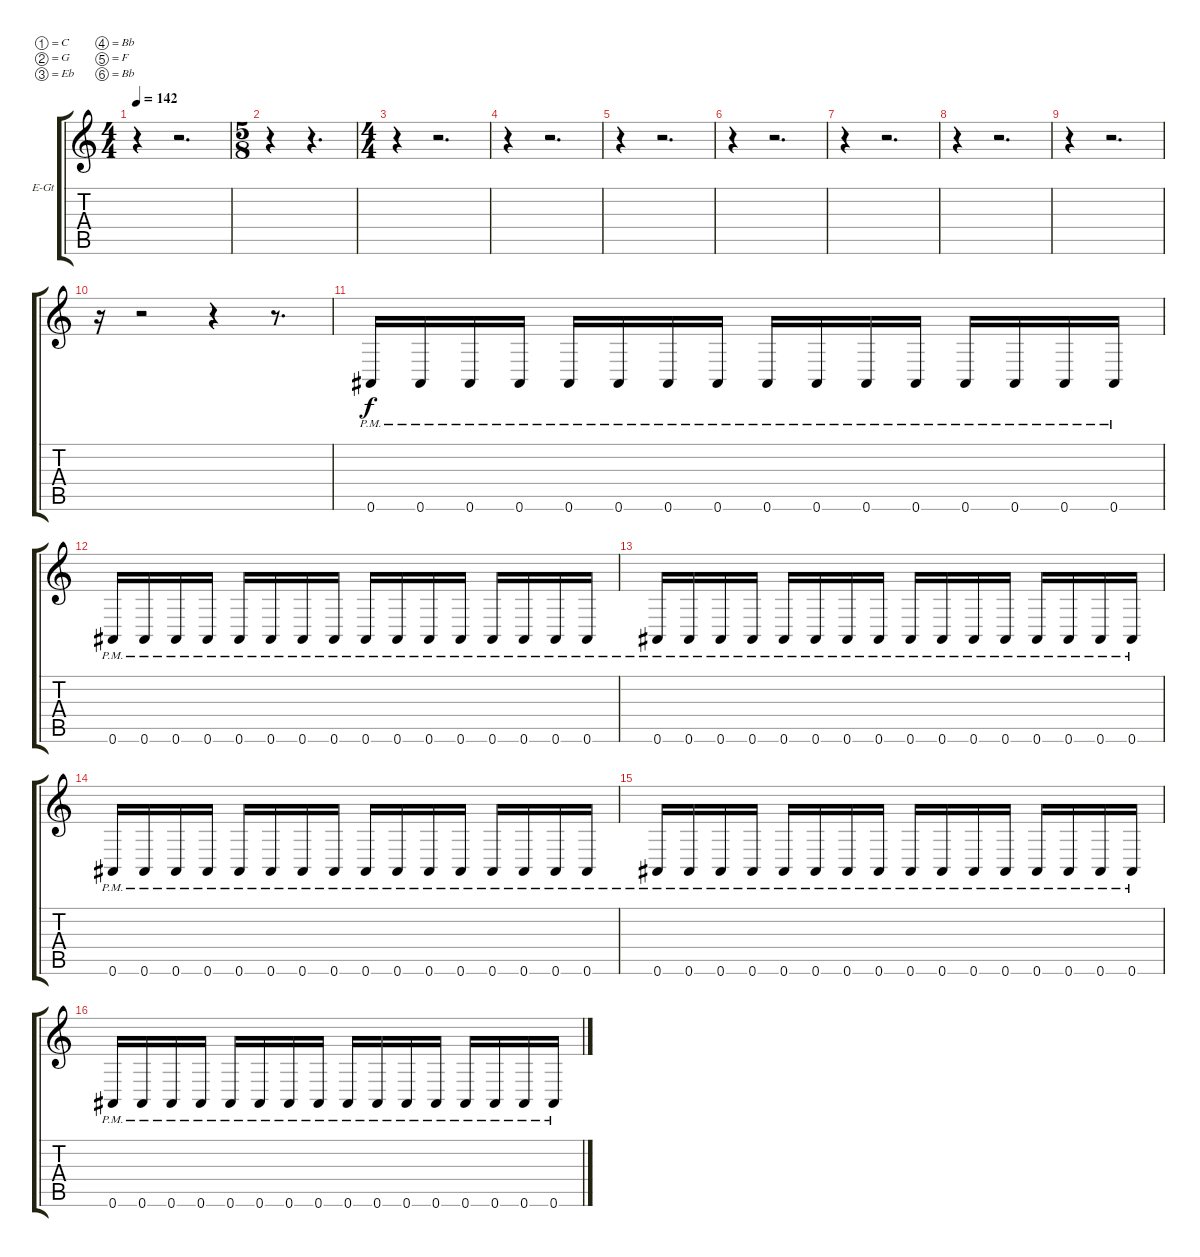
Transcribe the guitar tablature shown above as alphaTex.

\bracketExtendMode groupsimilarinstruments
\firstSystemTrackNameOrientation horizontal
\otherSystemsTrackNameOrientation horizontal
\track ("Track 4" "E-Gt") {instrument distortionguitar}
\staff {score tabs}
\tuning (C4 G3 Eb3 Bb2 F2 Bb1)
\ts (4 4)
\tempo 142
\clef g2
\ks c
r.4{dy f} r.2{d} |
\ts (5 8)
\beaming (8 3 2)
r.4 r.4{d} |
\ts (4 4)
\beaming (8 2 2 2 2)
r.4 r.2{d} |
r.4 r.2{d} |
r.4 r.2{d} |
r.4 r.2{d} |
r.4 r.2{d} |
r.4 r.2{d} |
r.4 r.2{d} |
r.16 r.2 r.4 r.8{d} |
0.6{pm}.16 0.6{pm}.16 0.6{pm}.16 0.6{pm}.16 0.6{pm}.16 0.6{pm}.16 0.6{pm}.16 0.6{pm}.16 0.6{pm}.16 0.6{pm}.16 0.6{pm}.16 0.6{pm}.16 0.6{pm}.16 0.6{pm}.16 0.6{pm}.16 0.6{pm}.16 |
0.6{pm}.16 0.6{pm}.16 0.6{pm}.16 0.6{pm}.16 0.6{pm}.16 0.6{pm}.16 0.6{pm}.16 0.6{pm}.16 0.6{pm}.16 0.6{pm}.16 0.6{pm}.16 0.6{pm}.16 0.6{pm}.16 0.6{pm}.16 0.6{pm}.16 0.6{pm}.16 |
0.6{pm}.16 0.6{pm}.16 0.6{pm}.16 0.6{pm}.16 0.6{pm}.16 0.6{pm}.16 0.6{pm}.16 0.6{pm}.16 0.6{pm}.16 0.6{pm}.16 0.6{pm}.16 0.6{pm}.16 0.6{pm}.16 0.6{pm}.16 0.6{pm}.16 0.6{pm}.16 |
0.6{pm}.16 0.6{pm}.16 0.6{pm}.16 0.6{pm}.16 0.6{pm}.16 0.6{pm}.16 0.6{pm}.16 0.6{pm}.16 0.6{pm}.16 0.6{pm}.16 0.6{pm}.16 0.6{pm}.16 0.6{pm}.16 0.6{pm}.16 0.6{pm}.16 0.6{pm}.16 |
0.6{pm}.16 0.6{pm}.16 0.6{pm}.16 0.6{pm}.16 0.6{pm}.16 0.6{pm}.16 0.6{pm}.16 0.6{pm}.16 0.6{pm}.16 0.6{pm}.16 0.6{pm}.16 0.6{pm}.16 0.6{pm}.16 0.6{pm}.16 0.6{pm}.16 0.6{pm}.16 |
0.6{pm}.16 0.6{pm}.16 0.6{pm}.16 0.6{pm}.16 0.6{pm}.16 0.6{pm}.16 0.6{pm}.16 0.6{pm}.16 0.6{pm}.16 0.6{pm}.16 0.6{pm}.16 0.6{pm}.16 0.6{pm}.16 0.6{pm}.16 0.6{pm}.16 0.6{pm}.16
